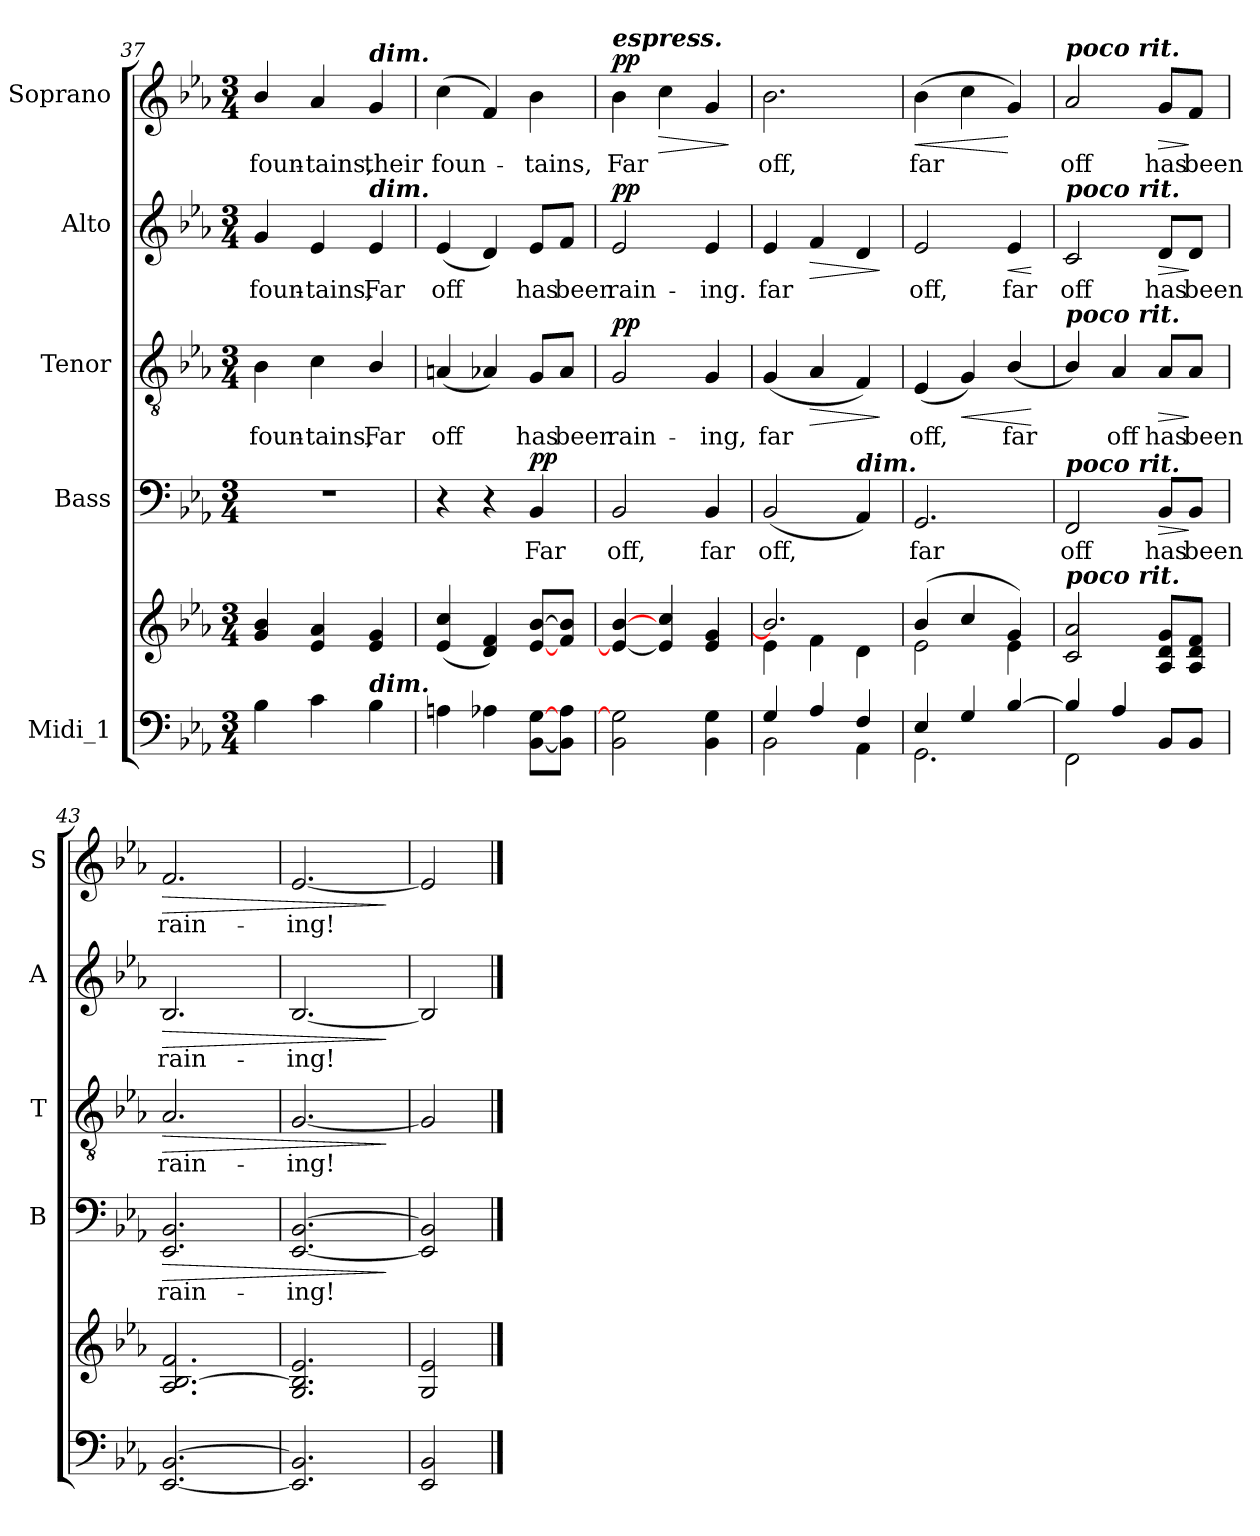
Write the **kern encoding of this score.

**kern	**kern	**kern	**text	**dynam	**kern	**text	**dynam	**kern	**text	**dynam	**kern	**text	**dynam
*part5	*part5	*part4	*part4	*part4	*part3	*part3	*part3	*part2	*part2	*part2	*part1	*part1	*part1
*staff6	*staff5	*staff4	*staff4	*staff4	*staff3	*staff3	*staff3	*staff2	*staff2	*staff2	*staff1	*staff1	*staff1
*I"Midi_1	*	*I"Bass	*	*	*I"Tenor	*	*	*I"Alto	*	*	*I"Soprano	*	*
*	*	*I'B	*	*	*I'T	*	*	*I'A	*	*	*I'S	*	*
*clefF4	*clefG2	*clefF4	*	*	*clefGv2	*	*	*clefG2	*	*	*clefG2	*	*
*k[b-e-a-]	*k[b-e-a-]	*k[b-e-a-]	*	*	*k[b-e-a-]	*	*	*k[b-e-a-]	*	*	*k[b-e-a-]	*	*
*E-:	*E-:	*E-:	*	*	*E-:	*	*	*E-:	*	*	*E-:	*	*
*M3/4	*M3/4	*M3/4	*	*	*M3/4	*	*	*M3/4	*	*	*M3/4	*	*
=37	=37	=37	=37	=37	=37	=37	=37	=37	=37	=37	=37	=37	=37
!	!	!	!	!	!	!LO:LY:b	!	!	!LO:LY:b	!	!	!LO:LY:b	!
4B-\	4g/ 4b-/	2.r	.	.	4B-\	foun-	.	4g/	foun-	.	4b-/	foun-	.
!	!	!	!	!	!	!LO:LY:b	!	!	!LO:LY:b	!	!	!LO:LY:b	!
4c\	4e-/ 4a-/	.	.	.	4c\	-tains,	.	4e-/	-tains,	.	4a-/	-tains,	.
!	!	!	!	!	!	!	!	!	!	!	!LO:TX:a:Bi:t=dim.	!	!
!	!	!	!	!	!	!	!	!LO:TX:a:Bi:t=dim.	!	!	!	!	!
!LO:TX:a:Bi:t=dim.	!	!	!	!	!	!	!	!	!	!	!	!	!
!	!	!	!	!	!	!LO:LY:b	!	!	!LO:LY:b	!	!	!LO:LY:b	!
4B-\	4e-/ 4g/	.	.	.	4B-/	Far	.	4e-/	Far	.	4g/	their	.
=38	=38	=38	=38	=38	=38	=38	=38	=38	=38	=38	=38	=38	=38
!	!	!	!	!	!	!LO:LY:b	!	!	!LO:LY:b	!	!	!LO:LY:b	!
4An\	(<4e-/ 4cc/	4r	.	.	(<4An/	off	.	(<4e-/	off	.	(<4cc\	foun-	.
4A-X\	4d/ 4f/)	4r	.	.	4A-X/)	.	.	4d/)	.	.	4f/)	.	.
!	!	!	!LO:LY:b	!LO:DY:b	!	!LO:LY:b	!	!	!LO:LY:b	!	!	!LO:LY:b	!
[8BB-\ [8G\L	[8e-/ [8b-/L	4BB-/	Far	pp	8G/L	has	.	8e-/L	has	.	4b-\	tains,	.
!	!	!	!	!	!	!LO:LY:b	!	!	!LO:LY:b	!	!	!	!
8BB-\] 8A-\J	8f/ 8b-/]J	.	.	.	8A-/J	been	.	8f/J	been	.	.	.	.
=39	=39	=39	=39	=39	=39	=39	=39	=39	=39	=39	=39	=39	=39
!	!	!	!	!	!	!	!	!	!	!	!LO:TX:a:Bi:t=espress.	!	!
!	!	!	!LO:LY:b	!	!	!LO:LY:b	!LO:DY:b	!	!LO:LY:b	!LO:DY:b	!	!LO:LY:b	!LO:DY:b
2BB-\ 2G\]	4e-/_ [4b-/	2BB-/	off,	.	2G/	rain-	pp	2e-/	rain-	pp	4b-\	Far	pp
!	!	!	!	!	!	!	!	!	!	!	!	!	!LO:HP:b
.	4e-/] 4cc/	.	.	.	.	.	.	.	.	.	4cc\	.	>
!	!	!	!LO:LY:b	!	!	!LO:LY:b	!	!	!LO:LY:b	!	!	!	!
4BB-\ 4G\	4e-/ 4g/	4BB-/	far	.	4G/	-ing,	.	4e-/	-ing.	.	4g/	.	.
.	.	.	.	.	.	.	.	.	.	.	.	.	]
!!LO:PB:g=z
=40	=40	=40	=40	=40	=40	=40	=40	=40	=40	=40	=40	=40	=40
*^	*^	*	*	*	*	*	*	*	*	*	*	*	*
!	!	!	!	!	!LO:LY:b	!	!	!LO:LY:b	!	!	!LO:LY:b	!	!	!LO:LY:b	!
4G/	2BB-\	2.b-/]	4e-\	(<2BB-/	off,	.	(<4G/	far	.	4e-/	far	.	2.b-\	off,	.
!	!	!	!	!	!	!	!	!	!LO:HP:b	!	!	!LO:HP:b	!	!	!
4A-/	.	.	4f\	.	.	.	4A-/	.	>	4f/	.	>	.	.	.
!	!	!	!	!LO:TX:a:Bi:t=dim.	!	!	!	!	!	!	!	!	!	!	!
4F/	4AA-\	.	4d\	4AA-/)	.	.	4F/)	.	.	4d/	.	.	.	.	.
*v	*v	*	*	*	*	*	*	*	*	*	*	*	*	*	*
*	*v	*v	*	*	*	*	*	*	*	*	*	*	*	*
.	.	.	.	.	.	.	]	.	.	]	.	.	.
=41	=41	=41	=41	=41	=41	=41	=41	=41	=41	=41	=41	=41	=41
*^	*^	*	*	*	*	*	*	*	*	*	*	*	*
!	!	!	!	!	!LO:LY:b	!	!	!LO:LY:b	!	!	!LO:LY:b	!	!	!LO:LY:b	!LO:HP:b
4E-/	2.GG\	(>4b-/	2e-\	2.GG/	far	.	(<4E-/	off,	.	2e-/	off,	.	(>4b-\	far	<
!	!	!	!	!	!	!	!	!LO:LY:b	!LO:HP:b	!	!	!	!	!	!
4G/	.	4cc/	.	.	.	.	4G/)	.	<	.	.	.	4cc\	.	.
!	!	!	!	!	!	!	!	!LO:LY:b	!	!	!LO:LY:b	!LO:HP:b	!	!	!
[4B-/	.	4g/)	4e-\	.	.	.	(<4B-/	far	.	4e-/	far	<	4g/)	.	[
*v	*v	*	*	*	*	*	*	*	*	*	*	*	*	*	*
*	*v	*v	*	*	*	*	*	*	*	*	*	*	*	*
.	.	.	.	.	.	.	[	.	.	[	.	.	.
=42	=42	=42	=42	=42	=42	=42	=42	=42	=42	=42	=42	=42	=42
*	*	*	*	*	*	*	*	*	*	*	*MM74	*	*
*^	*^	*	*	*	*	*	*	*	*	*	*	*	*
!	!	!	!	!	!	!	!	!	!	!	!	!	!LO:TX:a:Bi:t=poco rit.	!	!
!	!	!	!	!	!	!	!	!	!	!LO:TX:a:Bi:t=poco rit.	!	!	!	!	!
!	!	!	!	!	!	!	!LO:TX:a:Bi:t=poco rit.	!	!	!	!	!	!	!	!
!	!	!	!	!LO:TX:a:Bi:t=poco rit.	!	!	!	!	!	!	!	!	!	!	!
!	!	!LO:TX:a:Bi:t=poco rit.	!	!	!	!	!	!	!	!	!	!	!	!	!
!	!	!	!	!	!LO:LY:b	!	!	!	!	!	!LO:LY:b	!	!	!LO:LY:b	!
4B-/]	2FF\	2c/ 2a-/	2.ryy	2FF/	off	.	4B-/)	.	.	2c/	off	.	2a-/	off	.
!	!	!	!	!	!	!	!	!LO:LY:b	!	!	!	!	!	!	!
4A-/	.	.	.	.	.	.	4A-/	off	.	.	.	.	.	.	.
*	*	*	*	*	*	*	*	*	*	*	*	*	*MM73	*	*
!	!	!	!	!	!LO:LY:b	!LO:HP:b	!	!LO:LY:b	!LO:HP:b	!	!LO:LY:b	!LO:HP:b	!	!LO:LY:b	!LO:HP:b
8BB-/L	4ryy	8A-/ 8d/ 8g/L	.	8BB-/L	has	>	8A-/L	has	>	8d/L	has	>	8g/L	has	>
*	*	*	*	*	*	*	*	*	*	*	*	*	*MM72	*	*
!	!	!	!	!	!LO:LY:b	!	!	!LO:LY:b	!	!	!LO:LY:b	!	!	!LO:LY:b	!
8BB-/J	.	8A-/ 8d/ 8f/J	.	8BB-/J	been	]	8A-/J	been	]	8d/J	been	]	8f/J	been	]
=43	=43	=43	=43	=43	=43	=43	=43	=43	=43	=43	=43	=43	=43	=43	=43
*	*	*	*	*	*	*	*	*	*	*	*	*	*MM70	*	*
!	!	!	!	!	!LO:LY:b	!LO:HP:b	!	!LO:LY:b	!LO:HP:b	!	!LO:LY:b	!LO:HP:b	!	!LO:LY:b	!LO:HP:b
[2.EE-/ [2.BB-/	2ryy	2.A-/ [2.B-/ 2.f/	2.ryy	2.EE-/ 2.BB-/	rain-	>	2.A-/	rain-	>	2.B-/	rain-	>	2.f/	rain-	>
.	4ryy	.	.	.	.	.	.	.	.	.	.	.	.	.	.
=44	=44	=44	=44	=44	=44	=44	=44	=44	=44	=44	=44	=44	=44	=44	=44
*	*	*	*	*	*	*	*	*	*	*	*	*	*MM67	*	*
!	!	!	!	!	!LO:LY:b	!	!	!LO:LY:b	!	!	!LO:LY:b	!	!	!LO:LY:b	!
2.EE-/] 2.BB-/]	2ryy	2.G/ 2.B-/] 2.e-/	2.ryy	[2.EE-/ [2.BB-/	-ing!	.	[2.G/	-ing!	.	[2.B-/	-ing!	.	[2.e-/	-ing!	.
.	4ryy	.	.	.	.	.	.	.	.	.	.	.	.	.	.
*v	*v	*	*	*	*	*	*	*	*	*	*	*	*	*	*
*	*v	*v	*	*	*	*	*	*	*	*	*	*	*	*
.	.	.	.	]	.	.	]	.	.	]	.	.	]
=45	=45	=45	=45	=45	=45	=45	=45	=45	=45	=45	=45	=45	=45
*	*	*	*	*	*	*	*	*	*	*	*MM66	*	*
*^	*^	*	*	*	*	*	*	*	*	*	*	*	*
2EE-/ 2BB-/	2ryy	2G/ 2e-/	2ryy	2EE-/] 2BB-/]	.	.	2G/]	.	.	2B-/]	.	.	2e-/]	.	.
*v	*v	*	*	*	*	*	*	*	*	*	*	*	*	*	*
*	*v	*v	*	*	*	*	*	*	*	*	*	*	*	*
==	==	==	==	==	==	==	==	==	==	==	==	==	==
*-	*-	*-	*-	*-	*-	*-	*-	*-	*-	*-	*-	*-	*-
